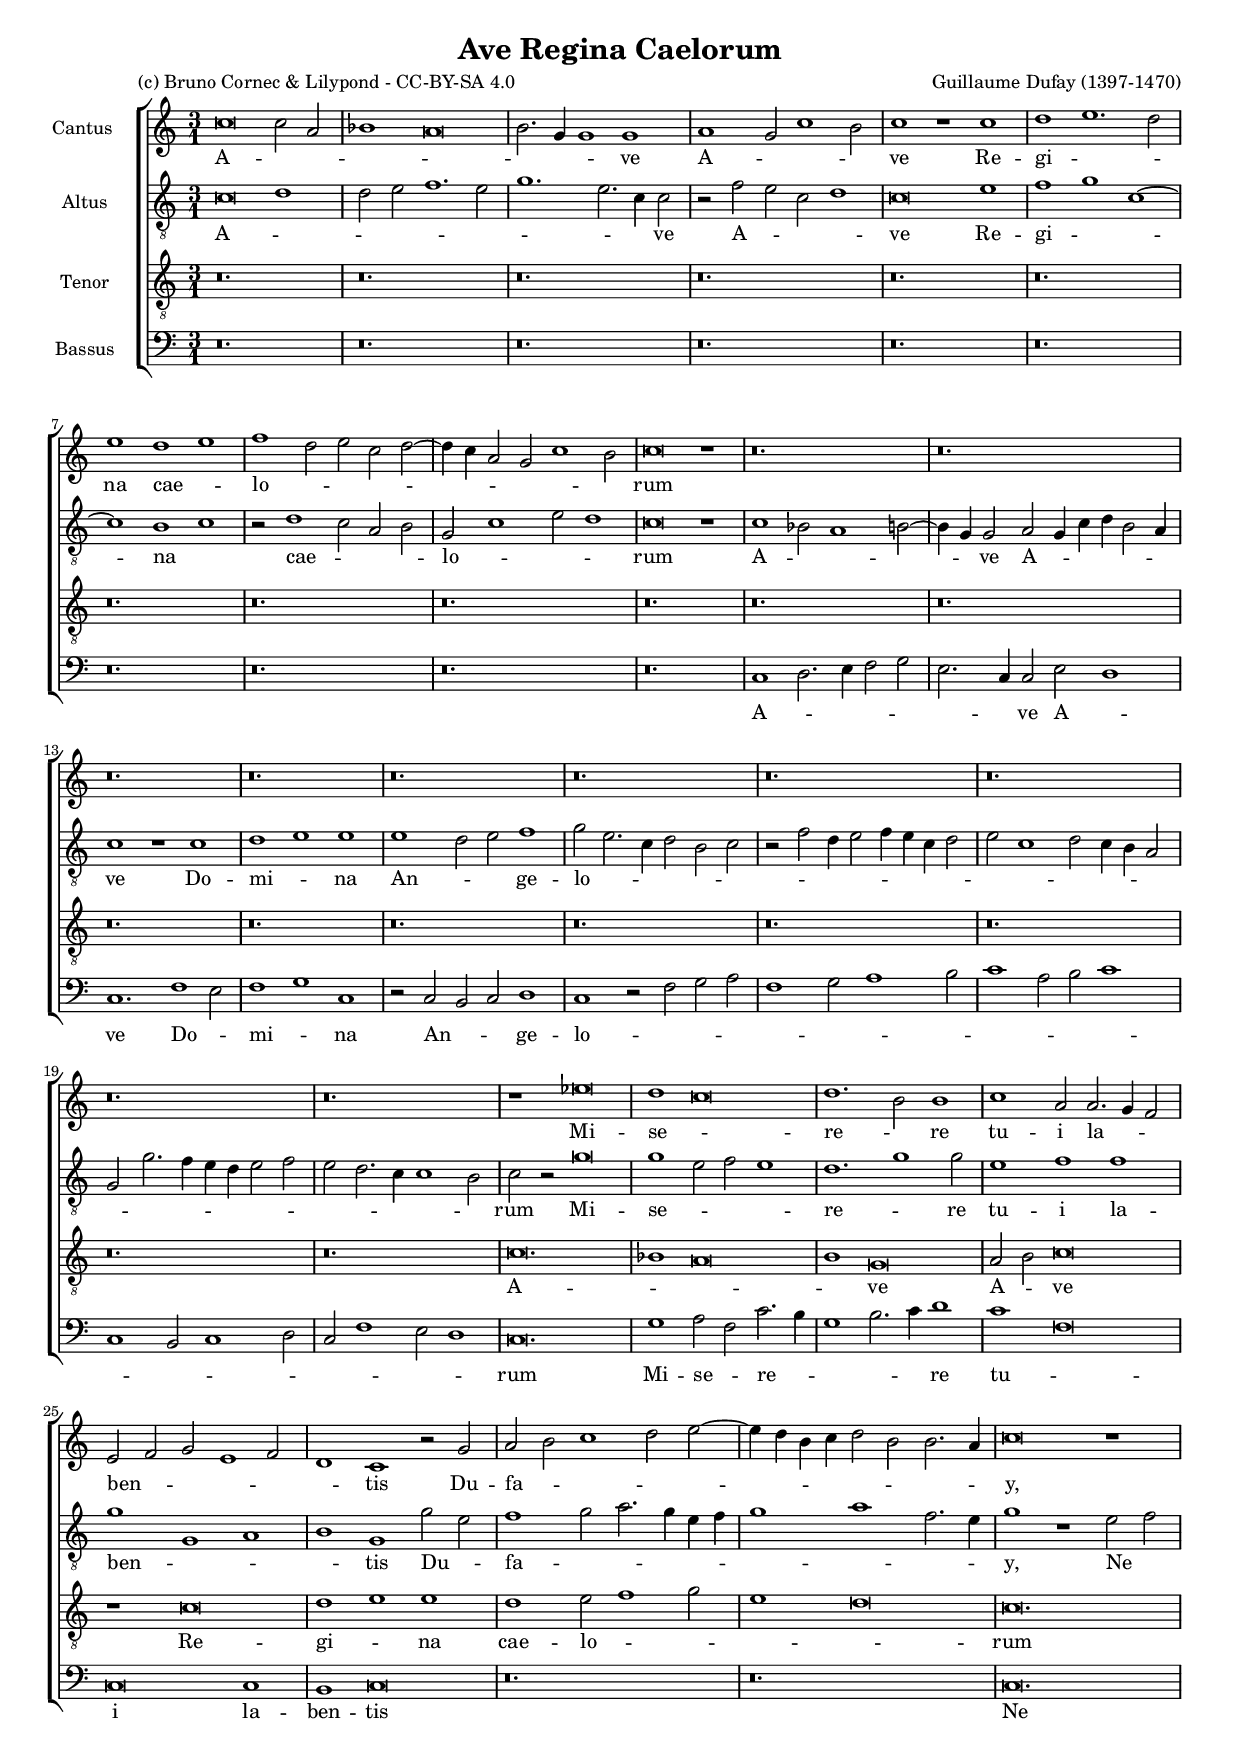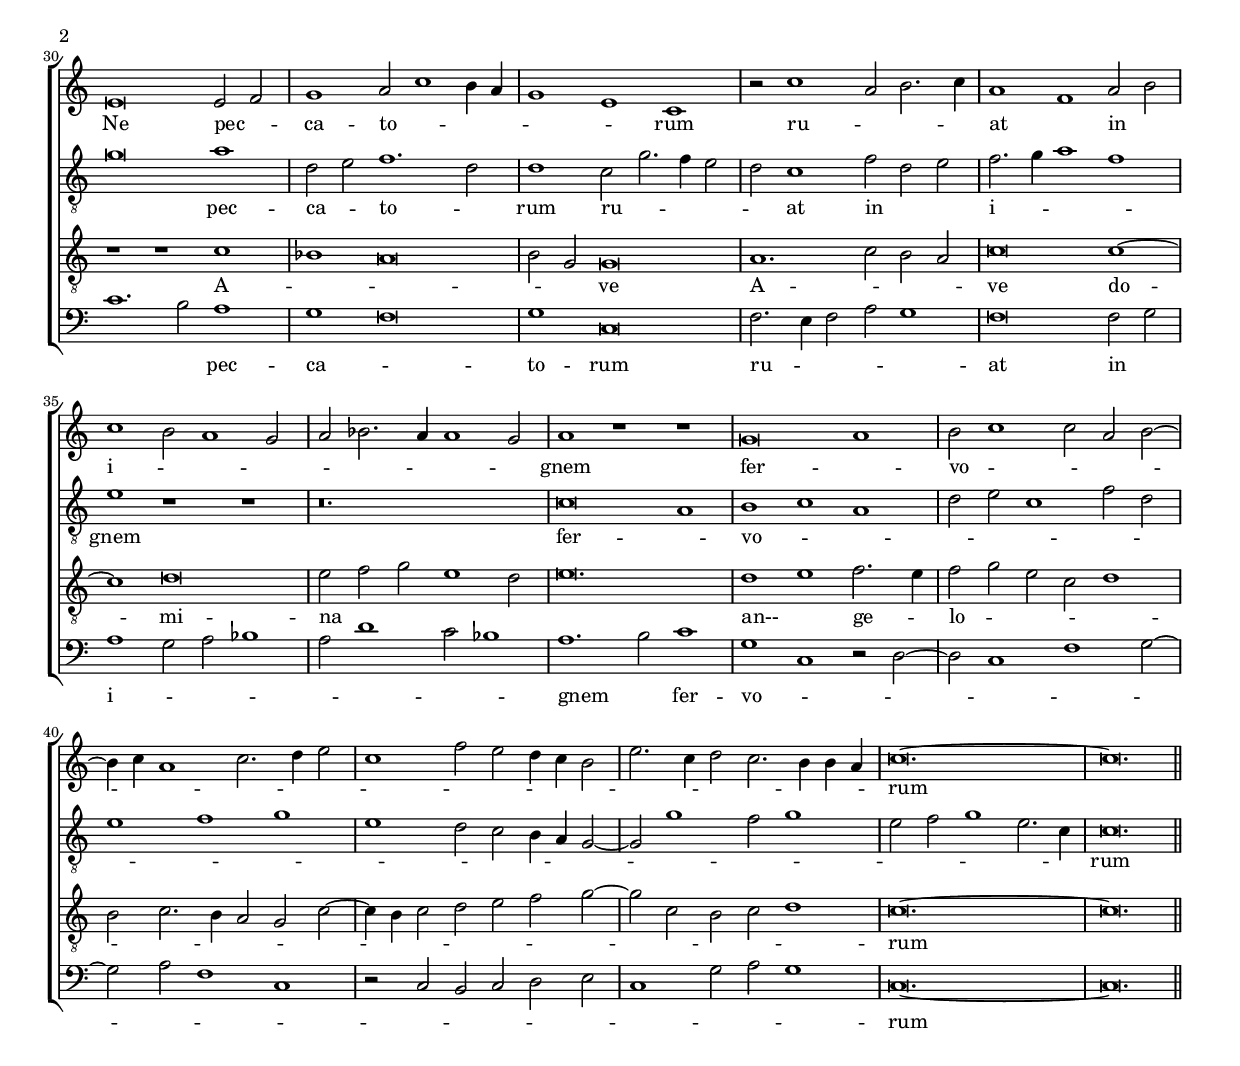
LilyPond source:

\version "2.24.0"
\include "italiano.ly"
#(set-global-staff-size 16)

\header {
	composer="Guillaume Dufay (1397-1470)"
	title="Ave Regina Caelorum"
	%tagline="(c) Bruno Cornec - CC-BY-SA 4.0 - Edited with LilyPond"
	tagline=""
	poet = "                (c) Bruno Cornec & Lilypond - CC-BY-SA 4.0"
}

%%%%%%%%%%%%%%%%%%%%%%%%%%%%%%%%%%%%%%%%%%%%%%%%%%%%%%%%%%%%%

global={\key do \major \time 3/1
}

cantus={
	\relative do'' {
	do\breve do2 la2 |
	sib1 la\breve |
	si2. sol4 sol1 sol1 |
	la1 sol2 do1 si2 |
%5
	do1 r do |
	re1 mi1. re2 |
	mi1 re  mi |
	fa re2  mi do re~|
	re4 do la2 sol do1 si2|
%10
	do\breve r1|
	r\breve. |
	r\breve. |
	r\breve. |
	r\breve. |
%15
	r\breve. |
	r\breve. |
	r\breve. |
	r\breve. |
	r\breve. |
%20
	r\breve. |
	r1 mib\breve |
	re1 do\breve |
	re1. si2 si1 |
	do1 la2 la2. sol4 fa2 |
%25
	mi2 fa sol mi1 fa2  |
	re1 do r2 sol' |
	la si do1 re2 mi~ |
	mi4 re si do re2 si si2. la4  |
	do\breve r1 |
%30
	mi,\breve mi2 fa |
	sol1 la2 do1 si4 la |
	sol1 mi do |
	r2 do'1 la2 si2. do4 |
	la1 fa la2 si |
%35
	do1 si2 la1 sol2 |
	la sib2. la4 la1 sol2 |
	la1 r r |
	sol\breve la1 |
	si2 do1 do2 la si~ |
%40
	si4 do la1 do2. re4 mi2 |
	do1 fa2 mi re4 do si2 |
	mi2. do4 re2 do2. si4 si la |
	do\breve.~ |
	do\breve.~ |
	\bar "||"
	}
}
alto={
	\relative do' {
	do\breve re1  |
	re2 mi fa1. mi2 |
	sol1. mi2. do4 do2 |
	r2 fa mi do re1 |
%5
	do\breve mi1 |
	fa1 sol do,~|
	do si do |
	r2 re1 do2 la si |
	sol do1 mi2 re1 |
%10
	do\breve r1 |
	% Duo basse
	do1 sib2 la1 si2~ |
	si4 sol sol2 la sol4 do re si2 la4 |
	do1 r do |
	re mi mi |
%15
	mi re2 mi fa1 |
	sol2 mi2. do4 re2 si do |
	r2 fa re4 mi2 fa4 mi do re2 |
	mi do1 re2 do4 si la2 |
	sol sol'2. fa4 mi re mi2 fa |
%20
	mi re2. do4 do1 si2 |
	do2 r  sol'\breve |
	sol1 mi2 fa mi1 |
	re1. sol1 sol2 |
	mi1 fa fa |
%25
	sol sol, la |
	si sol sol'2 mi |
	fa1 sol2 la2. sol4 mi fa |
	sol1 la fa2. mi4 |
	sol1 r1 mi2 fa |
%30
	sol\breve la1 |
	re,2 mi fa1. re2 |
	re1 do2 sol'2. fa4 mi2 |
	re2 do1 fa2 re mi |
	fa2. sol4 la1 fa |
%35
	mi1 r r |
	r\breve. |
	do\breve la1 |
	si do la |
	re2 mi do1 fa2 re |
%40
	mi1 fa sol |
	mi re2 do si4 la sol2~ |
	sol sol'1 fa2 sol1 |
	mi2 fa sol1 mi2. do4 |
	do\breve. |
	\bar "||"
	}
}
tenor={
	\relative do' {
	r\breve. |
	r\breve. |
	r\breve. |
	r\breve. |
%5
	r\breve. |
	r\breve. |
	r\breve. |
	r\breve. |
	r\breve. |
%10
	r\breve. |
	r\breve. |
	r\breve. |
	r\breve. |
	r\breve. |
%15
	r\breve. |
	r\breve. |
	r\breve. |
	r\breve. |
	r\breve. |
%20
	r\breve. |
	do\breve. |
	sib1 la\breve |
	si1 sol\breve |
	la2 si do\breve |
%25
	r1 do\breve |
	re1 mi mi |
	re mi2 fa1 sol2 |
	mi1 re\breve |
	do\breve. |
%30
	r1 r do |
	sib la\breve |
	si2 sol sol\breve |
	la1. do2 si la |
	do\breve do1~ |
%35
	do re\breve |
	mi2 fa sol mi1 re2 |
	mi\breve. |
	re1 mi fa2. mi4 |
	fa2 sol mi do re1 |
%40
	si2 do2. si4 la2 sol do~ |
	do4 si do2 re mi fa sol~ |
	sol2 do, si do re1 |
	do\breve.~ |
	do\breve. |
	\bar "||"
  }
}
bassus={
	\relative do {
	r\breve. |
	r\breve. |
	r\breve. |
	r\breve. |
%5
	r\breve. |
	r\breve. |
	r\breve. |
	r\breve. |
	r\breve. |
%10
	r\breve. |
	do1 re2. mi4 fa2 sol |
	mi2. do4 do2 mi re1 |
	do1. fa1 mi2 |
	fa1 sol do, |
%15
	r2 do si do re1 |
	do r2 fa sol la |
	fa1 sol2 la1 si2 |
	do1 la2 si do1 |
	do, si2 do1 re2 |
%20
	do2 fa1 mi2 re1 |
	do\breve.
	sol'1 la2 fa do'2. si4 |
	sol1 si2. do4 re1 |
	do1 fa,\breve |
%25
	do\breve do1 |
	si do\breve |
	r\breve. |
	r\breve. |
	do\breve. |
%30
	do'1. si2 la1 |
	sol fa\breve |
	sol1 do,\breve |
	fa2. mi4 fa2 la sol1 |
	fa\breve fa2 sol |
%35
	la1 sol2 la sib1 |
	la2 re1 do2 sib1 |
	la1. si2 do1 |
	sol do, r2 re2~ |
	re2 do1 fa sol2~ |
%40
	sol2 la fa1 do |
	r2 do si do re mi |
	do1 sol'2 la sol1 |
	do,\breve.~ |
	do\breve. |
	\bar "||"
  }
}
textAcantus=\lyricmode {
  A -- _ _ _ _ _ _ _ ve A --  _ _ _ ve
  Re -- gi -- _ _ na cae -- _ lo -- _ _ _ _ _ _ _ _ _ rum
  Mi -- se -- _ re -- _ re tu -- i la -- _ _ ben -- _ _ _ _ _ tis
  Du -- fa -- _ _ _ _ _ _ _ _ _ _ _ y,
  Ne pec -- _ ca -- to -- _ _ _ _ _ rum
  ru -- _ _ _ at _ in _ i -- _ _ _ _ _ _ _ _ gnem
  fer -- _ vo -- _ _ _ _ _  _ _ _ _ _ _ _ _ _ _ _ _ _ _ _ _ _ rum
}
textAalto=\lyricmode {
  A -- _ _ _ _ _ _ _ _ ve A -- _ _ _ ve
  Re -- gi -- _ _ na _ cae -- _ _ _ lo -- _ _ _ rum
  A -- _ _ _ _ ve A -- _ _ _ _ _ ve 
  Do -- mi -- _ na
  An -- _ _ ge -- lo -- _ _ _ _ _ _ _ _ _ _ _ _ _ _ _ _ _ _ _ _ _ _ _ _ _ _ _ _ _ _ rum
  Mi -- se -- _ _ _ re -- _ re tu -- i la -- ben -- _ _ _ tis
  Du -- _ fa -- _ _ _ _ _ _ _ _ _ y,
  Ne _ _ pec -- ca _ -- to -- _ rum
  ru -- _ _ _ _ at in _ _ i -- _ _ _ gnem
  fer -- _ vo -- _ _ _ _ _ _ _ _ _ _ _ _ _ _ _ _ _ _ _ _ _ _ _ _ rum
}
textAtenor=\lyricmode {
  A -- _ _ _ ve A -- _ ve
  Re -- gi -- _ na cae -- lo -- _ _ _ _ rum
  A -- _ _ _ _ ve A -- _ _ _ ve
  do -- mi -- na _ _ _ _ _
  an-- _ ge -- _ lo -- _ _ _ _ _ _ _ _ _ _ _ _ _ _ _ _ _ _ _ _ rum
}
textAbassus=\lyricmode {
  A -- _ _ _ _ _ _ ve A -- _ ve
  Do -- _ mi -- _ na
  An -- _ _ ge -- lo -- _ _ _ _ _ _ _ _ _ _ _ _ _ _ _ _ _ _ _ rum
  Mi -- se -- _ re -- _ _ _ _ re tu -- _ i la -- ben -- tis
  Ne _ _ pec -- ca -- _ to -- rum
  ru -- _ _ _ _ at in _ i -- _ _ _ _ _ _ _ gnem _
  fer -- vo -- _ _ _ _ _ _ _ _ _ _ _ _ _ _ _ _ _ rum
}

%#(set-global-staff-size 14.5)

\score{
  {
	\new ChoirStaff 
%% espacer les portées les unes des autres
	\with {
	  \override ChoirStaff.staffgroup-staff-spacing.basic-distance = #100 
	%\override VerticalAxisGroup.default-staff-staff-spacing.basic-distance = #100
  }
	  <<
		\new Staff = "v1"<<
			\set Staff.instrumentName = "Cantus   "
			\global
			\new Voice = "soprano" {
			  \clef	treble
			  \cantus
			}
		\new Lyrics="l1A" \lyricmode { \lyricsto "soprano" \textAcantus }
		>>

		\new Staff = "v2"<<
			\set Staff.instrumentName = "Altus  "
			\global
			\new Voice = "alto" {
			  \clef "G_8"	
			  \alto
		  }
		\new Lyrics="l2A"  \lyricmode { \lyricsto "alto" \textAalto }
		>>

		\new Staff = "v3"<<
			\set Staff.instrumentName = "Tenor  "
			\global
			\new Voice = "tenor" {
			  \clef "G_8"	
			  \tenor
		  }
		\new Lyrics="l3A"  \lyricmode { \lyricsto "tenor" \textAtenor }
		>>

		\new Staff ="v4"<<
			\set Staff.instrumentName = "Bassus  "
			\global
			\new Voice = "basse" {
			\clef bass
			\bassus
		  }
		>>
		\new Lyrics="l4A" \lyricmode { \lyricsto "basse" \textAbassus }
	>>
  }
  \layout {
   % #(layout-set-staff-size 14)
%	\context {\Lyrics \override LyricText.font-size = #1.5 }
	\context {
       	\ChoirStaff
% ceci fonctionne pour l'espacement entre portées, pas entre systèmes
    		\override StaffGrouper.staff-staff-spacing.basic-distance = #8
	      }
	    }
  \midi {
    \tempo 4 = 120
    }
}

\paper {
	%linewidth=19.6 \cm
	%interscoreline= 0.0 \cm
	interscorelinefill= 1.0 \cm
	textheight= 26.7 \cm
% ceci fonctionne pour l'espacement entrée portée, pas entre systèmes
	%system-system-spacing.basic-distance = 14
	%min-systems-per-page = #4
	%bottom-margin = 10\mm
	last-bottom-spacing = 100\mm
	% Espace après le titre
	after-title-spacing = #'(
                (space . 0) 
                (padding . 19.5)
                % (stretchability . 4) 
                % (minimum-distance . 0)
                )
%	pagenumber=no
%	\translator { \LyricsContext LyricText \override #'font-relative-size = #1 }
%	\translator { \HaraKiriStaffContext }
%	\translator { \ScoreContext BarNumber \override #'padding = #2 }

}


%%%%%%%%%%%%%%%%%%%%%%%%%%%%%%%%%%%%%%%%%%%%%%%%%%%%%%%%%%%%%%%%%%%%%%%%%%%

%


